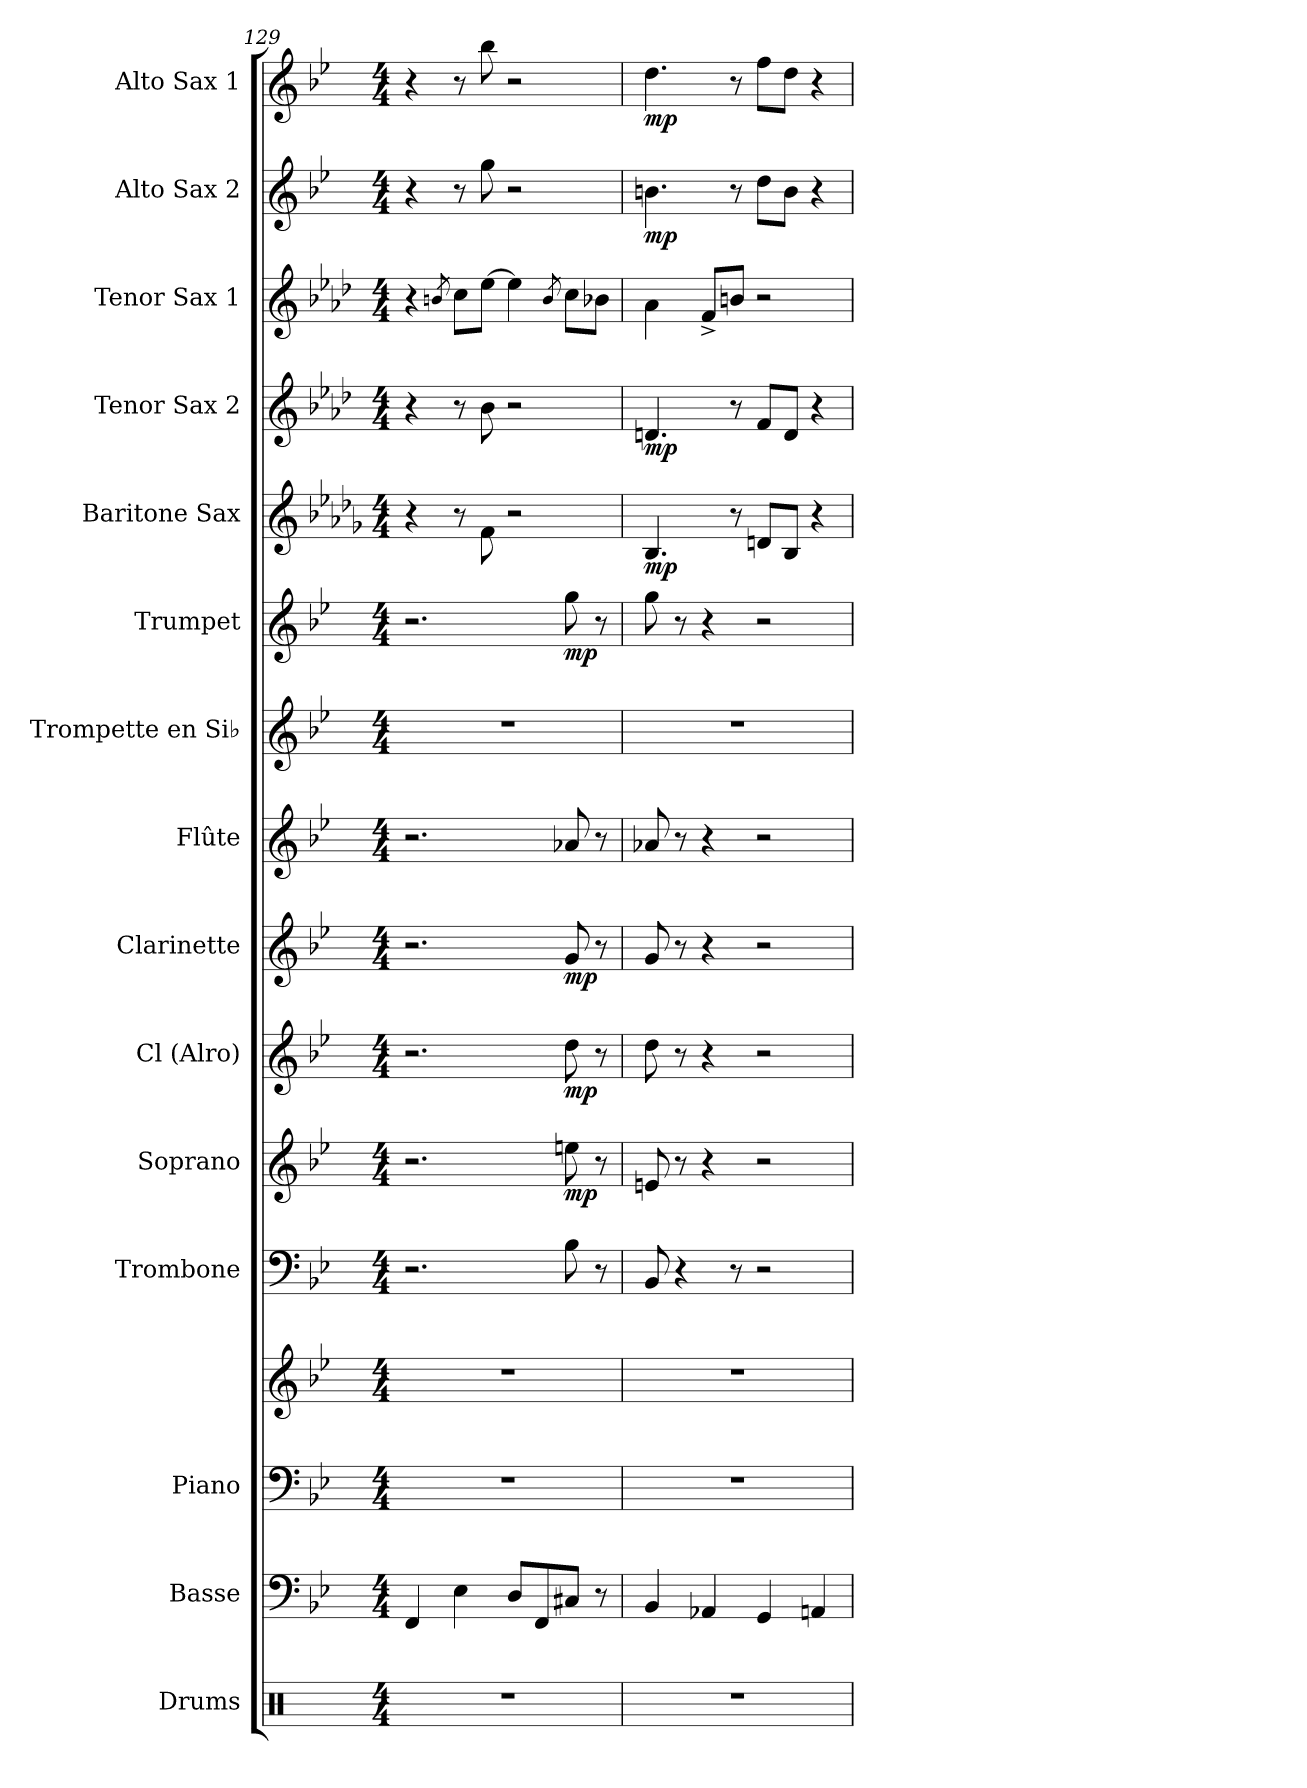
**kern	**kern	**kern	**kern	**kern	**kern	**dynam	**kern	**dynam	**kern	**dynam	**kern	**kern	**kern	**dynam	**kern	**dynam	**kern	**dynam	**kern	**kern	**dynam	**kern	**dynam
*part15	*part14	*part13	*part13	*part12	*part11	*part11	*part10	*part10	*part9	*part9	*part8	*part7	*part6	*part6	*part5	*part5	*part4	*part4	*part3	*part2	*part2	*part1	*part1
*staff16	*staff15	*staff14	*staff13	*staff12	*staff11	*staff11	*staff10	*staff10	*staff9	*staff9	*staff8	*staff7	*staff6	*staff6	*staff5	*staff5	*staff4	*staff4	*staff3	*staff2	*staff2	*staff1	*staff1
*I"Drums	*I"Basse	*I"Piano	*	*I"Trombone	*I"Soprano	*	*I"Cl (Alro)	*	*I"Clarinette	*	*I"Flûte	*I"Trompette en Si♭	*I"Trumpet	*	*I"Baritone Sax	*	*I"Tenor Sax 2	*	*I"Tenor Sax 1	*I"Alto Sax 2	*	*I"Alto Sax 1	*
*	*I'B	*I'P	*	*I'Tb	*I'Sop	*	*I'Cla	*	*I'Cl	*	*I'Fl.	*I'Tromp. Si♭	*I'Tp	*	*I'Bar	*	*	*	*	*I'Sa2	*	*I'Sa1	*
*clefX	*clefF4	*clefF4	*clefG2	*clefF4	*clefG2	*	*clefG2	*	*clefG2	*	*clefG2	*clefG2	*clefG2	*	*clefG2	*	*clefG2	*	*clefG2	*clefG2	*	*clefG2	*
*	*ITrd7c12	*	*	*	*ITrd1c2	*	*ITrd5c9	*	*ITrd1c2	*	*	*ITrd1c2	*ITrd1c2	*	*ITrd12c21	*	*ITrd8c14	*	*ITrd8c14	*ITrd5c9	*	*ITrd5c9	*
*k[]	*k[b-e-]	*k[b-e-]	*k[b-e-]	*k[b-e-]	*k[b-e-a-d-]	*	*k[b-e-a-d-g-]	*	*k[b-e-a-d-]	*	*k[b-e-]	*k[b-e-a-d-]	*k[b-e-a-d-]	*	*k[b-e-a-d-g-]	*	*k[b-e-a-d-]	*	*k[b-e-a-d-]	*k[b-e-a-d-g-]	*	*k[b-e-a-d-g-]	*
*M4/4	*M4/4	*M4/4	*M4/4	*M4/4	*M4/4	*	*M4/4	*	*M4/4	*	*M4/4	*M4/4	*M4/4	*	*M4/4	*	*M4/4	*	*M4/4	*M4/4	*	*M4/4	*
=129	=129	=129	=129	=129	=129	=129	=129	=129	=129	=129	=129	=129	=129	=129	=129	=129	=129	=129	=129	=129	=129	=129	=129
1r	4FFF/	1r	1r	2.r	2.r	.	2.r	.	2.r	.	2.r	1r	2.r	.	4r	.	4r	.	4r	4r	.	4r	.
.	.	.	.	.	.	.	.	.	.	.	.	.	.	.	.	.	.	.	8qBn/	.	.	.	.
.	4EE-\	.	.	.	.	.	.	.	.	.	.	.	.	.	8r	.	8r	.	8c\L	8r	.	8r	.
.	.	.	.	.	.	.	.	.	.	.	.	.	.	.	8F\	.	8B-\	.	[8e-\J	8b-\	.	8dd-\	.
.	8DD/L	.	.	.	.	.	.	.	.	.	.	.	.	.	2r	.	2r	.	4e-\]	2r	.	2r	.
.	8FFF/	.	.	.	.	.	.	.	.	.	.	.	.	.	.	.	.	.	.	.	.	.	.
.	.	.	.	.	.	.	.	.	.	.	.	.	.	.	.	.	.	.	8qB/	.	.	.	.
!	!	!	!	!	!	!LO:DY:b	!	!LO:DY:b	!	!LO:DY:b	!	!	!	!LO:DY:b	!	!	!	!	!	!	!	!	!
.	8CC#X/J	.	.	8B-\	8ddn\	mp	8f\	mp	8f/	mp	8a-X/	.	8ff\	mp	.	.	.	.	8c\L	.	.	.	.
.	8r	.	.	8r	8r	.	8r	.	8r	.	8r	.	8r	.	.	.	.	.	8B-X\J	.	.	.	.
=130	=130	=130	=130	=130	=130	=130	=130	=130	=130	=130	=130	=130	=130	=130	=130	=130	=130	=130	=130	=130	=130	=130	=130
!	!	!	!	!	!	!	!	!	!	!	!	!	!	!	!	!LO:DY:b	!	!LO:DY:b	!	!	!LO:DY:b	!	!LO:DY:b
1r	4BBB-/	1r	1r	8BB-/	8dn/	.	8f\	.	8f/	.	8a-X/	1r	8ff\	.	4.BB-/	mp	4.Dn/	mp	4A-\	4.dn\	mp	4.f\	mp
.	.	.	.	4r	8r	.	8r	.	8r	.	8r	.	8r	.	.	.	.	.	.	.	.	.	.
.	4AAA-X/	.	.	.	4r	.	4r	.	4r	.	4r	.	4r	.	.	.	.	.	8F^/L	.	.	.	.
.	.	.	.	8r	.	.	.	.	.	.	.	.	.	.	8r	.	8r	.	8Bn/J	8r	.	8r	.
.	4GGG/	.	.	2r	2r	.	2r	.	2r	.	2r	.	2r	.	8Dn/L	.	8F/L	.	2r	8f\L	.	8a-\L	.
.	.	.	.	.	.	.	.	.	.	.	.	.	.	.	8BB-/J	.	8D/J	.	.	8d\J	.	8f\J	.
.	4AAAn/	.	.	.	.	.	.	.	.	.	.	.	.	.	4r	.	4r	.	.	4r	.	4r	.
=	=	=	=	=	=	=	=	=	=	=	=	=	=	=	=	=	=	=	=	=	=	=	=
*-	*-	*-	*-	*-	*-	*-	*-	*-	*-	*-	*-	*-	*-	*-	*-	*-	*-	*-	*-	*-	*-	*-	*-
